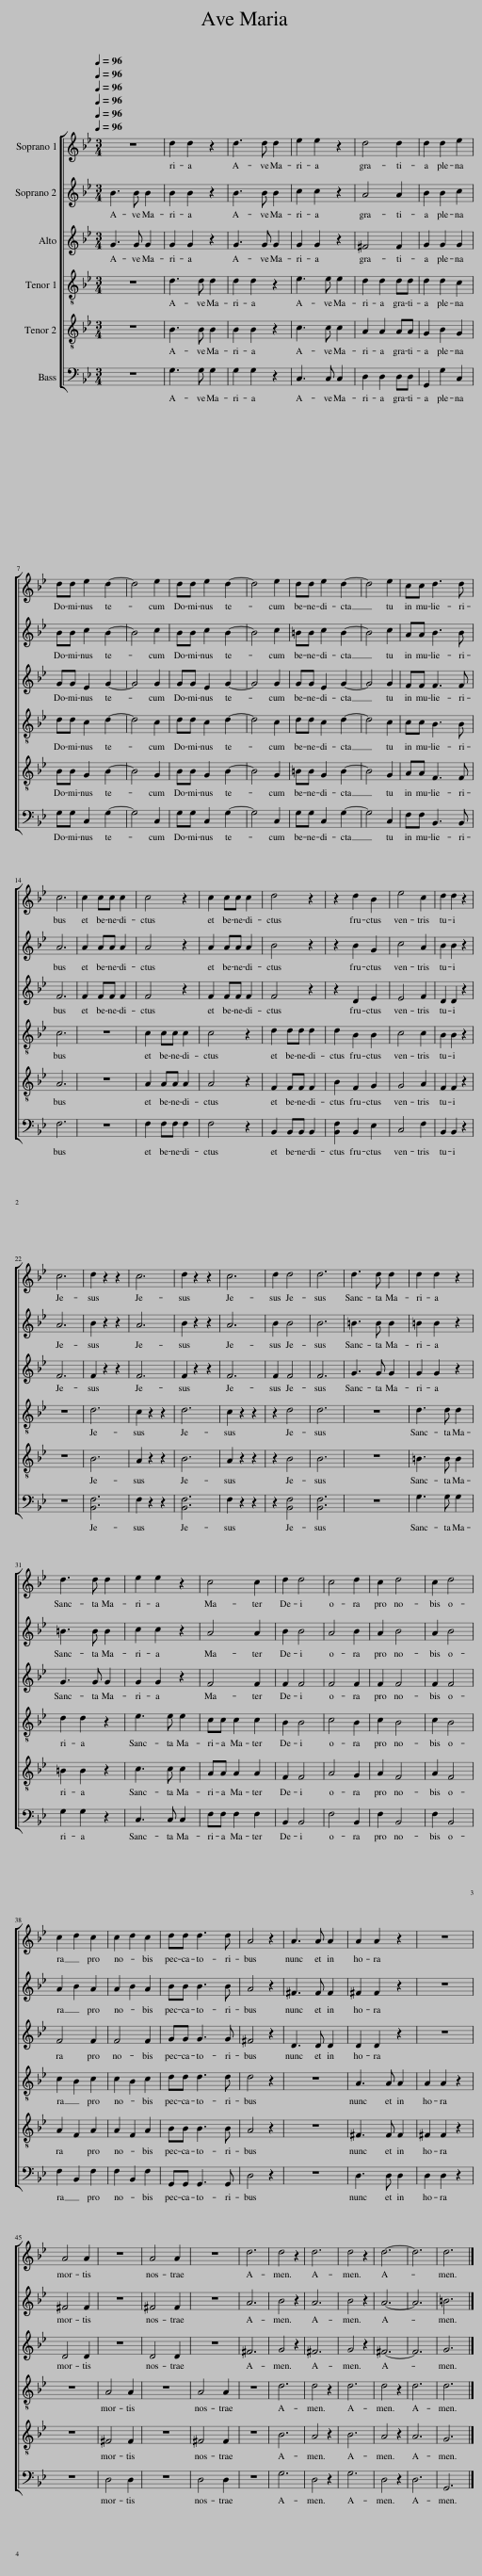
X:1
%%score [ 1 2 3 4 5 6 ]
L:1/8
Q:1/4=96
M:3/4
I:linebreak $
K:Gmin
V:1 treble
V:2 treble
V:3 treble
V:4 treble-8
V:5 treble-8
V:6 bass
V:1
 z6 | d2 d2 z2 | d3 d d2 | e2 e2 z2 | d4 d2 | %5
 d2 d2 e2 |$ dd e2 d2- | d4 e2 | dd e2 d2- | d4 e2 | %10
 dd e2 d2- | d4 e2 | cc d3 d |$ c6 | c2 cc c2 | %15
 c4 z2 | c2 cc c2 | d4 z2 | z2 d2 B2 | e4 c2 | %20
 d2 d2 z2 |$ c6 | d2 z2 z2 | c6 | d2 z2 z2 | %25
 c6 | d2 d4 | d6 | d3 d d2 | d2 d2 z2 |$ %30
 d3 d d2 | e2 e2 z2 | c4 c2 | d2 d4 | c4 d2 | %35
 c2 d4 | c2 d4 |$ c2 d2 c2 | c2 d2 c2 | dd d3 d | %40
 A4 z2 | A3 A A2 | A2 A2 z2 | z6 |$ A4 A2 | %45
 z6 | A4 A2 | z6 | d6 | d4 z2 | %50
 d6 | d4 z2 | d6- | d6 | d6 |] %55
V:2
 B3 B B2 | B2 B2 z2 | B3 B B2 | c2 c2 z2 | A4 A2 | %5
 B2 B2 c2 |$ BB c2 B2- | B4 c2 | BB c2 B2- | B4 c2 | %10
 =BB c2 B2- | B4 c2 | AA B3 B |$ A6 | A2 AA A2 | %15
 A4 z2 | A2 AA A2 | B4 z2 | z2 B2 G2 | c4 A2 | %20
 B2 B2 z2 |$ A6 | B2 z2 z2 | A6 | B2 z2 z2 | %25
 A6 | B2 B4 | B6 | =B3 B B2 | =B2 B2 z2 |$ %30
 =B3 B B2 | c2 c2 z2 | A4 A2 | B2 B4 | A4 B2 | %35
 A2 B4 | A2 B4 |$ A2 B2 A2 | A2 B2 A2 | BB B3 B | %40
 A4 z2 | ^F3 F F2 | ^F2 F2 z2 | z6 |$ ^F4 F2 | %45
 z6 | ^F4 F2 | z6 | A6 | B4 z2 | %50
 A6 | B4 z2 | A6- | A6 | =B6 |] %55
V:3
 G3 G G2 | G2 G2 z2 | G3 G G2 | G2 G2 z2 | ^F4 F2 | %5
 G2 G2 G2 |$ GG E2 G2- | G4 G2 | GG E2 G2- | G4 G2 | %10
 GG E2 G2- | G4 G2 | FF F3 F |$ F6 | F2 FF F2 | %15
 F4 z2 | F2 FF F2 | F4 z2 | z2 D2 E2 | E4 F2 | %20
 D2 D2 z2 |$ F6 | F2 z2 z2 | F6 | F2 z2 z2 | %25
 F6 | F2 F4 | F6 | G3 G G2 | G2 G2 z2 |$ %30
 G3 G G2 | G2 G2 z2 | F4 F2 | F2 F4 | F4 F2 | %35
 F2 F4 | F2 F4 |$ F4 F2 | F4 F2 | GG G3 G | %40
 ^F4 z2 | D3 D D2 | D2 D2 z2 | z6 |$ D4 D2 | %45
 z6 | D4 D2 | z6 | ^F6 | G4 z2 | %50
 ^F6 | G4 z2 | ^F6- | F6 | G6 |] %55
V:4
 z6 | d3 d d2 | d2 d2 z2 | e3 e e2 | d2 d2 dd | %5
 d2 d2 c2 |$ dd c2 d2- | d4 c2 | dd c2 d2- | d4 c2 | %10
 dd c2 d2- | d4 c2 | cc B3 B |$ c6 | z6 | %15
 c2 cc c2 | c4 z2 | d2 dd d2 | d2 B2 B2 | c4 c2 | %20
 B2 B2 z2 |$ z6 | d6 | c2 z2 z2 | d6 | %25
 c2 z2 z2 | z2 d4 | d6 | z6 | d3 d d2 |$ %30
 d2 d2 z2 | e3 e e2 | cc c2 c2 | B2 B4 | c4 B2 | %35
 c2 B4 | c2 B4 |$ c2 B2 c2 | c2 B2 c2 | dd d3 d | %40
 d4 z2 | z6 | A3 A A2 | A2 A2 z2 |$ z6 | %45
 A4 A2 | z6 | A4 A2 | z6 | d6 | %50
 d4 z2 | d6 | d4 z2 | d6 | d6 |] %55
V:5
 z6 | B3 B B2 | B2 B2 z2 | c3 c c2 | A2 A2 AA | %5
 G2 B2 G2 |$ BB G2 B2- | B4 G2 | BB G2 B2- | B4 G2 | %10
 =BB G2 B2- | B4 G2 | AA F3 F |$ A6 | z6 | %15
 A2 AA A2 | A4 z2 | F2 FF F2 | B2 F2 G2 | G4 A2 | %20
 F2 F2 z2 |$ z6 | B6 | A2 z2 z2 | B6 | %25
 A2 z2 z2 | z2 B4 | B6 | z6 | =B3 B B2 |$ %30
 =B2 B2 z2 | c3 c c2 | AA A2 A2 | F2 F4 | A4 G2 | %35
 A2 F4 | A2 F4 |$ A2 F2 A2 | A2 F2 A2 | BB B3 B | %40
 A4 z2 | z6 | ^F3 F F2 | ^F2 F2 z2 |$ z6 | %45
 ^F4 F2 | z6 | ^F4 F2 | z6 | B6 | %50
 A4 z2 | B6 | A4 z2 | A6 | G6 |] %55
V:6
 z6 | G,3 G, G,2 | G,2 G,2 z2 | C,3 C, C,2 | D,2 D,2 D,D, | %5
 G,,2 G,2 C,2 |$ G,G, C,2 G,2- | G,4 C,2 | G,G, C,2 G,2- | G,4 C,2 | %10
 G,G, C,2 G,2- | G,4 C,2 | F,F, B,,3 B,, |$ F,6 | z6 | %15
 F,2 F,F, F,2 | F,4 z2 | B,,2 B,,B,, B,,2 | [B,,F,]2 B,,2 E,2 | C,4 F,2 | %20
 B,,2 B,,2 z2 |$ z6 | [B,,F,]6 | F,2 z2 z2 | [B,,F,]6 | %25
 F,2 z2 z2 | z2 [B,,F,]4 | [B,,F,]6 | z6 | G,3 G, G,2 |$ %30
 G,2 G,2 z2 | C,3 C, C,2 | F,F, F,2 F,2 | B,,2 B,,4 | F,4 B,,2 | %35
 F,2 B,,4 | F,2 B,,4 |$ F,2 B,,2 F,2 | F,2 B,,2 F,2 | G,,G,, G,,3 G,, | %40
 D,4 z2 | z6 | D,3 D, D,2 | D,2 D,2 z2 |$ z6 | %45
 D,4 D,2 | z6 | D,4 D,2 | z6 | G,6 | %50
 D,4 z2 | G,6 | D,4 z2 | D,6 | G,,6 |] %55
